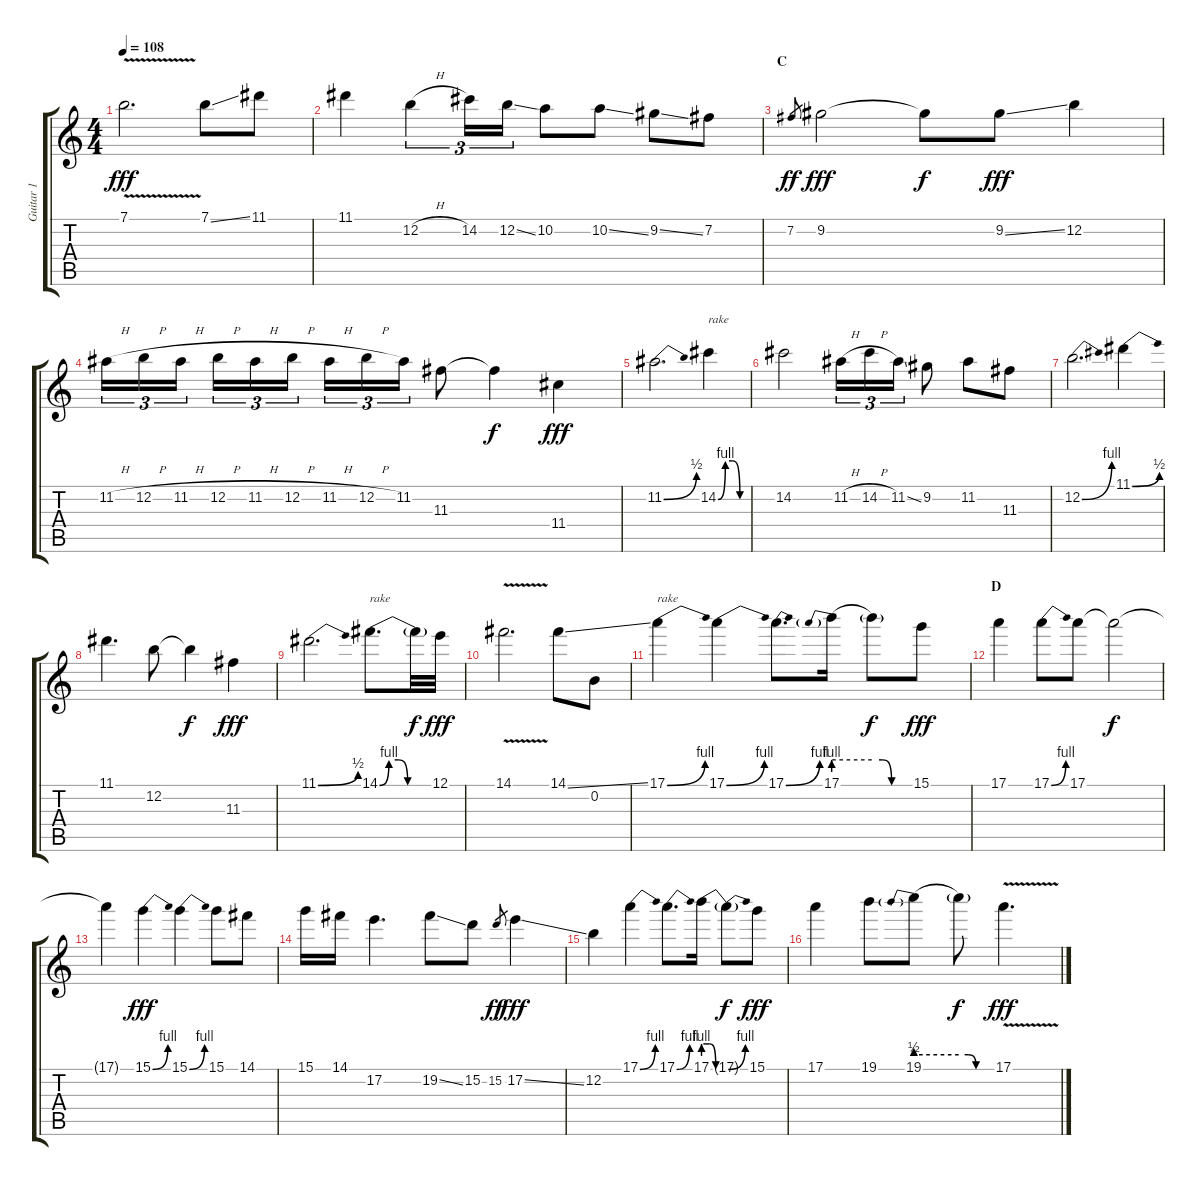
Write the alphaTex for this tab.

\track ("Guitar 1" "Guitar 1") {instrument distortionguitar}
\staff {score tabs}
\tuning (E4 B3 G3 D3 A2 E2) {hide}
\ts (4 4)
\tempo 108
\clef g2
\ks c
7.1{v}.2{d dy fff} 7.1{ss}.8 11.1.8 |
11.1.4 12.2{h}.4{tu (3 2)} 14.2.16{tu (3 2)} 12.2{ss}.16{tu (3 2)} 10.2.8 10.2{ss}.8 9.2{ss}.8 7.2.8 |
\section ("" "C")
7.2.8{gr dy ff} 9.2.2{dy fff} 9.2{t}.8{dy f} 9.2{ss}.8{dy fff} 12.2.4 |
11.2{h}.16{tu (3 2)} 12.2{h}.16{tu (3 2)} 11.2{h}.16{tu (3 2)} 12.2{h}.16{tu (3 2)} 11.2{h}.16{tu (3 2)} 12.2{h}.16{tu (3 2)} 11.2{h}.16{tu (3 2)} 12.2{h}.16{tu (3 2)} 11.2.16{tu (3 2)} 11.3.8 11.3{t}.4{dy f} 11.4.4{dy fff} |
11.2{be (bend 0 0 60 2)}.2{d} 14.2{be (custom 0 0 15 4 30 4 45 0 60 0)}.4{txt "rake"} |
14.2.2 11.2{h}.16{tu (3 2)} 14.2{h}.16{tu (3 2)} 11.2{ss}.16{tu (3 2)} 9.2.8 11.2.8 11.3.8 |
12.2{be (bend 0 0 60 4)}.2{d} 11.1{be (bend 0 0 60 2)}.4 |
11.1.4{d} 12.2.8 12.2{t}.4{dy f} 11.3.4{dy fff} |
11.1{be (bend 0 0 60 2)}.2{d} 14.1{be (custom 0 0 15 4 30 4 45 0 60 0)}.8{d txt "rake"} 14.1{be (hold 0 0 60 0) t}.32{dy f} 12.1.32{dy fff} |
14.1{v}.2{d} 14.1{ss}.8 0.2.8 |
17.1{be (bend 0 0 60 4)}.4{txt "rake"} 17.1{be (bend 0 0 60 4)}.4 17.1{be (bend 0 0 60 4)}.8{d} 17.1{be (prebend 0 4 60 4)}.16 17.1{be (custom 0 4 15 4 30 0 60 0) t}.8{dy f} 15.1.8{dy fff} |
\section ("" "D")
17.1.4 17.1{be (bend 0 0 60 4)}.8 17.1.8 17.1{t}.2{dy f} |
17.1{t}.4 15.1{be (bend 0 0 60 4)}.4{dy fff} 15.1{be (bend 0 0 60 4)}.4 15.1.8 14.1.8 |
15.1.16 14.1.16 17.2.4{d} 19.2{ss}.8 15.2.8 15.2.8{gr dy ff} 17.2{ss}.4{dy fff} |
12.2.4 17.1{be (bend 0 0 60 4)}.4 17.1{be (bend 0 0 60 4)}.8{d} 17.1{be (custom 0 4 15 4 30 0 60 0)}.16 17.1{be (bend 0 0 60 4) t}.8{dy f} 15.1.8{dy fff} |
17.1.4 19.1.8 19.1{be (prebend 0 2 60 2)}.8 19.1{be (custom 0 2 15 2 30 0 60 0) t}.8{dy f} 17.1{v}.4{d dy fff}
